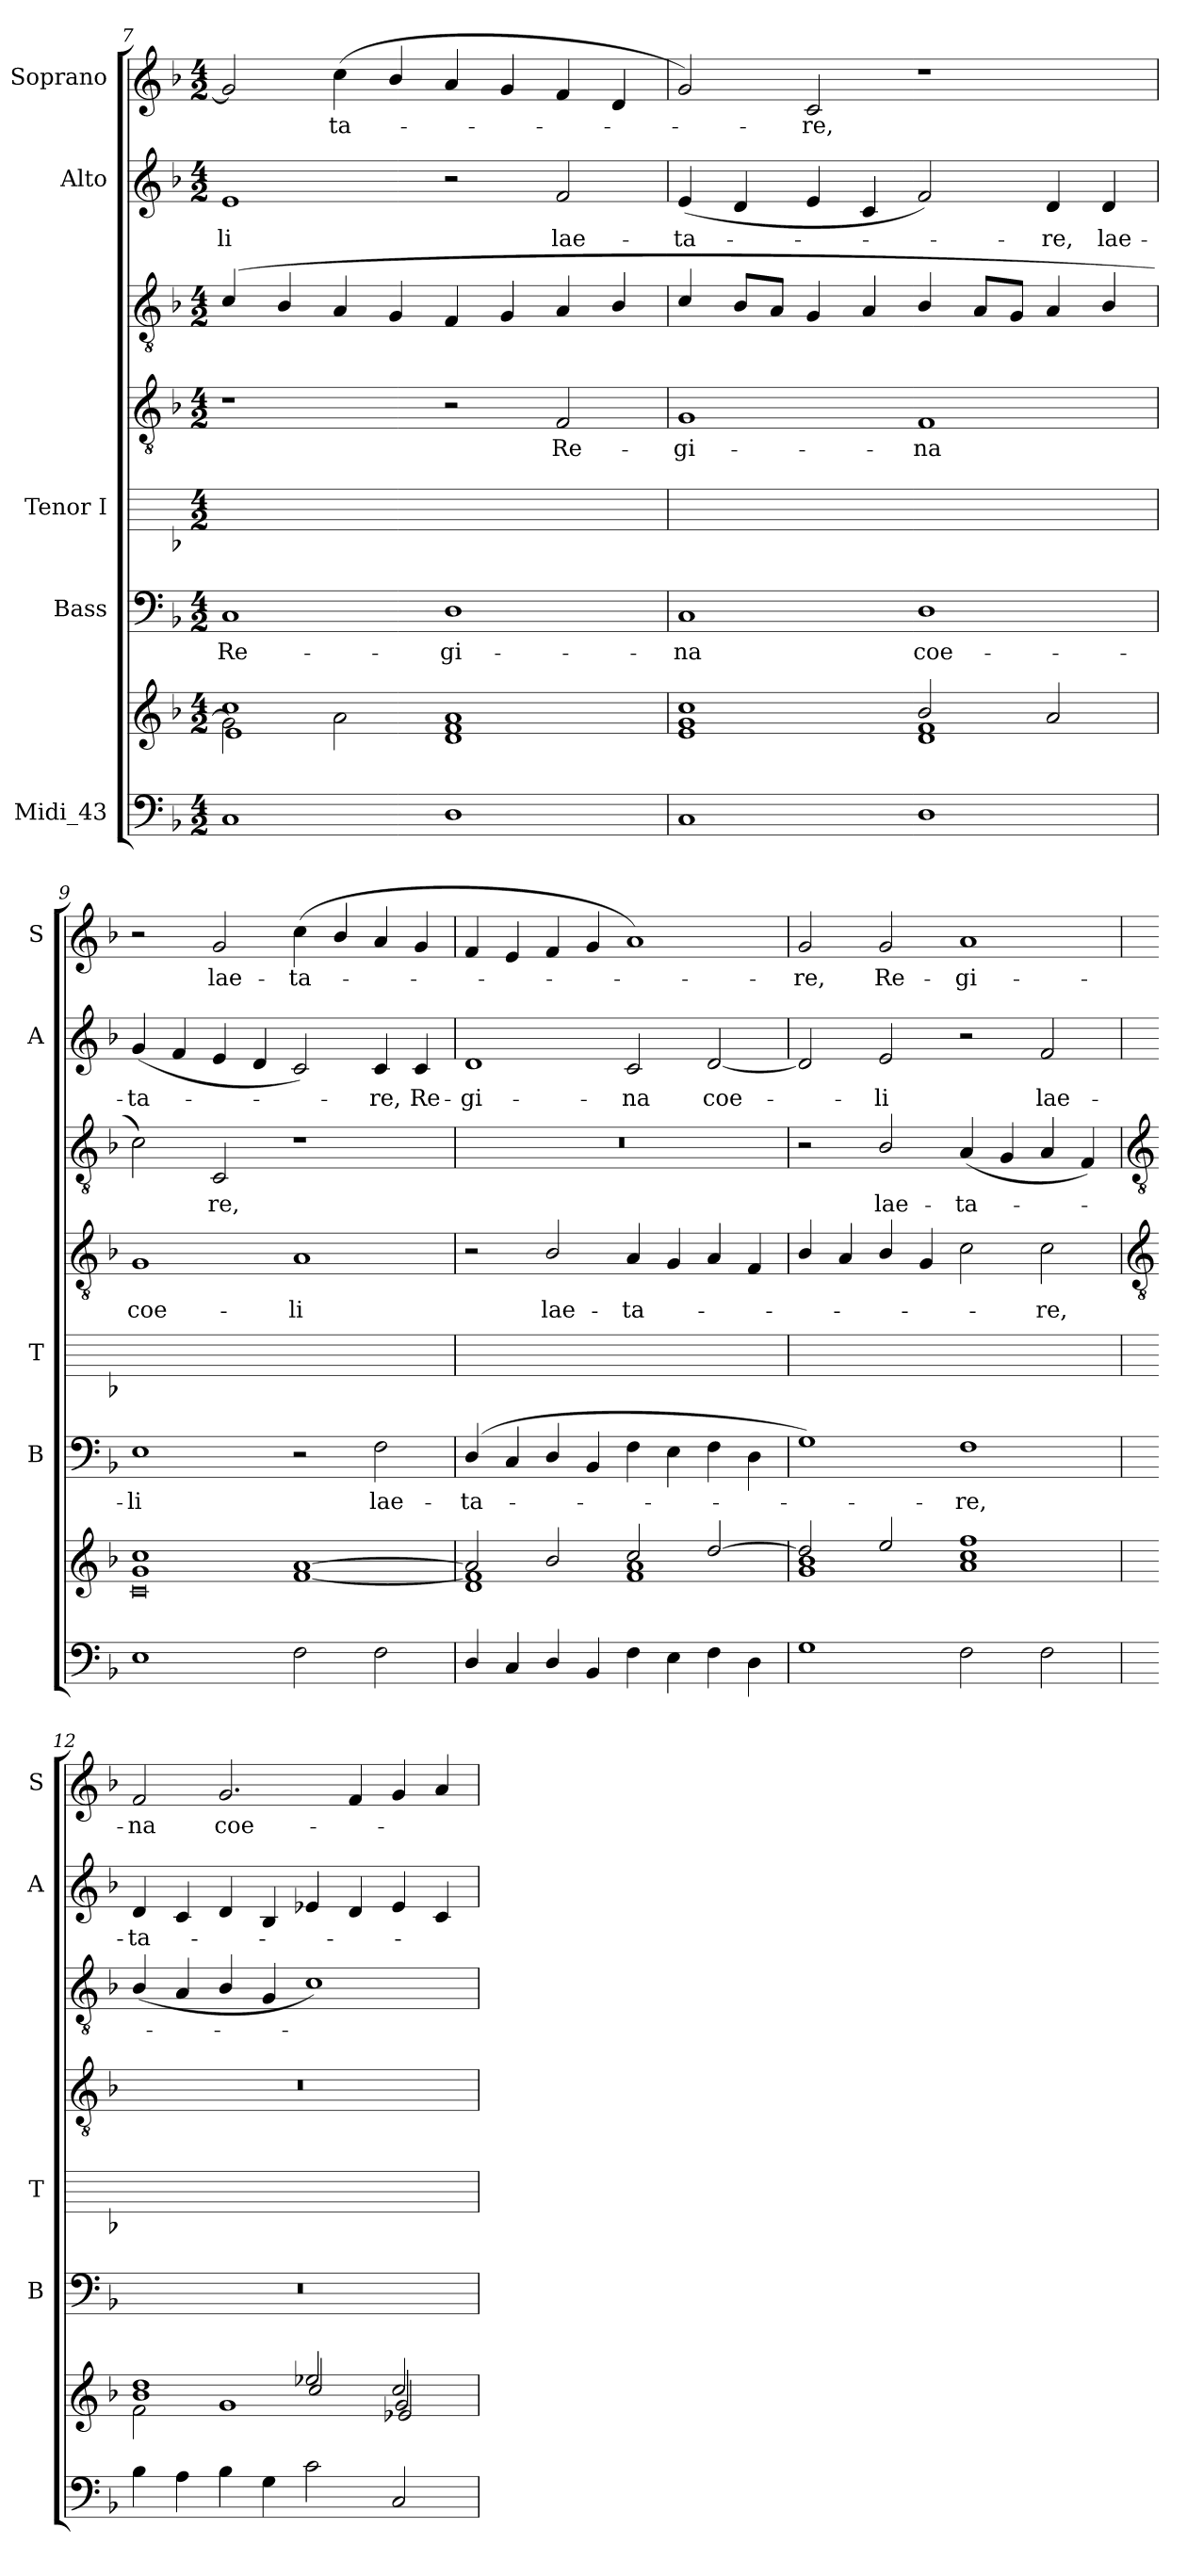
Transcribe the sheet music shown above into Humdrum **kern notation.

**kern	**kern	**kern	**text	**kern	**kern	**text	**kern	**text	**kern	**text	**kern	**text
*part5	*part5	*part4	*part4	*part3	*part3	*part3	*part3	*part3	*part2	*part2	*part1	*part1
*staff8	*staff7	*staff6	*staff6	*staff5	*staff4	*staff4	*staff3	*staff3	*staff2	*staff2	*staff1	*staff1
*I"Midi_43	*	*I"Bass	*	*I"Tenor I	*	*	*	*	*I"Alto	*	*I"Soprano	*
*	*	*I'B	*	*I'T	*	*	*	*	*I'A	*	*I'S	*
!!LO:LB:g=z
*clefF4	*clefG2	*clefF4	*	*	*clefGv2	*	*clefGv2	*	*clefG2	*	*clefG2	*
*k[b-]	*k[b-]	*k[b-]	*	*k[b-]	*k[b-]	*	*k[b-]	*	*k[b-]	*	*k[b-]	*
*F:	*F:	*F:	*	*F:	*F:	*	*F:	*	*F:	*	*F:	*
*M4/2	*M4/2	*M4/2	*	*M4/2	*M4/2	*	*M4/2	*	*M4/2	*	*M4/2	*
=7	=7	=7	=7	=7	=7	=7	=7	=7	=7	=7	=7	=7
*	*^	*	*	*	*	*	*	*	*	*	*	*
*	*	*^	*	*	*	*	*	*	*	*	*	*	*
!	!	!	!	!	!LO:LY:b	!	!	!	!	!	!	!LO:LY:b	!	!
1C	1cc/	2g\]	1e\	1C	Re-	0ryy	1r	.	(<4c/	.	1e	-li	2g]	.
.	.	.	.	.	.	.	.	.	4B-/	.	.	.	.	.
!	!	!	!	!	!	!	!	!	!	!	!	!	!	!LO:LY:b
.	.	2a\	.	.	.	.	.	.	4A	.	.	.	(<4cc	ta-
.	.	.	.	.	.	.	.	.	4G	.	.	.	4b-/	.
!	!	!	!	!	!LO:LY:b	!	!	!	!	!	!	!	!	!
1D	1a/	1f\	1d\	1D/	-gi-	.	2r	.	4F	.	2r	.	4a	.
.	.	.	.	.	.	.	.	.	4G	.	.	.	4g	.
!	!	!	!	!	!	!	!	!LO:LY:b	!	!	!	!LO:LY:b	!	!
.	.	.	.	.	.	.	2F	Re-	4A	.	2f	lae-	4f	.
.	.	.	.	.	.	.	.	.	4B-/	.	.	.	4d	.
=8	=8	=8	=8	=8	=8	=8	=8	=8	=8	=8	=8	=8	=8	=8
!	!	!	!	!	!LO:LY:b	!	!	!LO:LY:b	!	!	!	!LO:LY:b	!	!
1C	1cc/	1g\	1e\	1C	-na	0ryy	1G	-gi-	4c/	.	(<4e	-ta-	2g)	.
.	.	.	.	.	.	.	.	.	8B-L	.	4d	.	.	.
.	.	.	.	.	.	.	.	.	8AJ	.	.	.	.	.
!	!	!	!	!	!	!	!	!	!	!	!	!	!	!LO:LY:b
.	.	.	.	.	.	.	.	.	4G	.	4e	.	2c	re,
.	.	.	.	.	.	.	.	.	4A	.	4c	.	.	.
!	!	!	!	!	!LO:LY:b	!	!	!LO:LY:b	!	!	!	!	!	!
1D	2b-/	1f\	1d\	1D	coe-	.	1F	-na	4B-/	.	2f)	.	1r	.
.	.	.	.	.	.	.	.	.	8AL	.	.	.	.	.
.	.	.	.	.	.	.	.	.	8GJ	.	.	.	.	.
!	!	!	!	!	!	!	!	!	!	!	!	!LO:LY:b	!	!
.	2a/	.	.	.	.	.	.	.	4A	.	4d	re,	.	.
!	!	!	!	!	!	!	!	!	!	!	!	!LO:LY:b	!	!
.	.	.	.	.	.	.	.	.	4B-/	.	4d	lae-	.	.
=9	=9	=9	=9	=9	=9	=9	=9	=9	=9	=9	=9	=9	=9	=9
!	!	!	!	!	!LO:LY:b	!	!	!LO:LY:b	!	!	!	!LO:LY:b	!	!
1E	1cc/	1g\	0c\	1E	-li	0ryy	1G	coe-	2c)	.	(<4g	-ta-	2r	.
.	.	.	.	.	.	.	.	.	.	.	4f	.	.	.
!	!	!	!	!	!	!	!	!	!	!LO:LY:b	!	!	!	!LO:LY:b
.	.	.	.	.	.	.	.	.	2C	re,	4e	.	2g	lae-
.	.	.	.	.	.	.	.	.	.	.	4d	.	.	.
!	!	!	!	!	!	!	!	!LO:LY:b	!	!	!	!	!	!LO:LY:b
2F	[1a/	[1f\	.	2r	.	.	1A	-li	1r	.	2c)	.	(<4cc	-ta-
.	.	.	.	.	.	.	.	.	.	.	.	.	4b-/	.
!	!	!	!	!	!LO:LY:b	!	!	!	!	!	!	!LO:LY:b	!	!
2F	.	.	.	2F	lae-	.	.	.	.	.	4c	re,	4a	.
!	!	!	!	!	!	!	!	!	!	!	!	!LO:LY:b	!	!
.	.	.	.	.	.	.	.	.	.	.	4c	Re-	4g	.
=10	=10	=10	=10	=10	=10	=10	=10	=10	=10	=10	=10	=10	=10	=10
!	!	!	!	!	!LO:LY:b	!	!	!	!	!	!	!LO:LY:b	!	!
4D/	2a/]	1f\]	1d\	(>4D/	-ta-	0ryy	2r	.	0r	.	1d	-gi-	4f	.
4C	.	.	.	4C/	.	.	.	.	.	.	.	.	4e	.
!	!	!	!	!	!	!	!	!LO:LY:b	!	!	!	!	!	!
4D/	2b-/	.	.	4D/	.	.	2B-/	lae-	.	.	.	.	4f	.
4BB-	.	.	.	4BB-/	.	.	.	.	.	.	.	.	4g	.
!	!	!	!	!	!	!	!	!LO:LY:b	!	!	!	!LO:LY:b	!	!
4F	2cc/	1a\	1f\	4F	.	.	4A	-ta-	.	.	2c	-na	1a)	.
4E	.	.	.	4E	.	.	4G	.	.	.	.	.	.	.
!	!	!	!	!	!	!	!	!	!	!	!	!LO:LY:b	!	!
4F	[2dd/	.	.	4F	.	.	4A	.	.	.	[2d	coe-	.	.
4D	.	.	.	4D	.	.	4F	.	.	.	.	.	.	.
=11	=11	=11	=11	=11	=11	=11	=11	=11	=11	=11	=11	=11	=11	=11
!	!	!	!	!	!	!	!	!	!	!	!	!	!	!LO:LY:b
1G	2dd/]	1b-\	1g\	1G)	.	0ryy	4B-/	.	2r	.	2d]	.	2g	re,
.	.	.	.	.	.	.	4A	.	.	.	.	.	.	.
!	!	!	!	!	!	!	!	!	!	!LO:LY:b	!	!LO:LY:b	!	!LO:LY:b
.	2ee/	.	.	.	.	.	4B-/	.	2B-/	lae-	2e	li	2g	Re-
.	.	.	.	.	.	.	4G	.	.	.	.	.	.	.
!	!	!	!	!	!LO:LY:b	!	!	!	!	!LO:LY:b	!	!	!	!LO:LY:b
2F	1ff/	1cc\	1a\	1F	re,	.	2c	.	(<4A	-ta-	2r	.	1a	-gi-
.	.	.	.	.	.	.	.	.	4G	.	.	.	.	.
!	!	!	!	!	!	!	!	!LO:LY:b	!	!	!	!LO:LY:b	!	!
2F	.	.	.	.	.	.	2c	re,	4A	.	2f	lae-	.	.
.	.	.	.	.	.	.	.	.	4F)	.	.	.	.	.
!!LO:LB:g=z
=12	=12	=12	=12	=12	=12	=12	=12	=12	=12	=12	=12	=12	=12	=12
*	*	*	*	*	*	*	*clefGv2	*	*clefGv2	*	*	*	*	*
!	!	!	!	!	!	!	!	!	!	!	!	!LO:LY:b	!	!LO:LY:b
4B-	1dd/	1b-\	2f\	0r	.	0ryy	0r	.	(<4B-/	.	4d	-ta-	2f	-na
4A	.	.	.	.	.	.	.	.	4A	.	4c	.	.	.
!	!	!	!	!	!	!	!	!	!	!	!	!	!	!LO:LY:b
4B-	.	.	1g\	.	.	.	.	.	4B-/	.	4d	.	2.g	coe-
4G	.	.	.	.	.	.	.	.	4G	.	4B-	.	.	.
2c	2ee-X/	2cc/	.	.	.	.	.	.	1c/)	.	4e-X	.	.	.
.	.	.	.	.	.	.	.	.	.	.	4d	.	4f	.
2C	2cc/	2g/	2e-X/	.	.	.	.	.	.	.	4e-	.	4g	.
.	.	.	.	.	.	.	.	.	.	.	4c	.	4a	.
*	*v	*v	*v	*	*	*	*	*	*	*	*	*	*	*
=	=	=	=	=	=	=	=	=	=	=	=	=
*-	*-	*-	*-	*-	*-	*-	*-	*-	*-	*-	*-	*-
